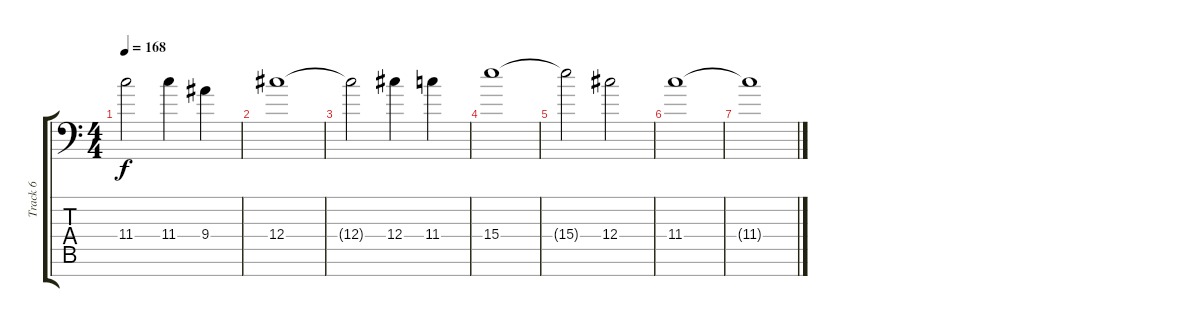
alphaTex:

\track ("Track 6" "Track 6") {instrument overdrivenguitar}
\staff {score tabs}
\tuning (Eb4 Bb3 Gb3 Db3 Ab2 Eb2 Bb1) {hide}
\ts (4 4)
\tempo 168
\clef f4
\ks c
11.4{t}.2{dy f} 11.4.4 9.4.4 |
12.4.1 |
12.4{t}.2 12.4.4 11.4.4 |
15.4.1 |
15.4{t}.2 12.4.2 |
11.4.1 |
11.4{t}.1
